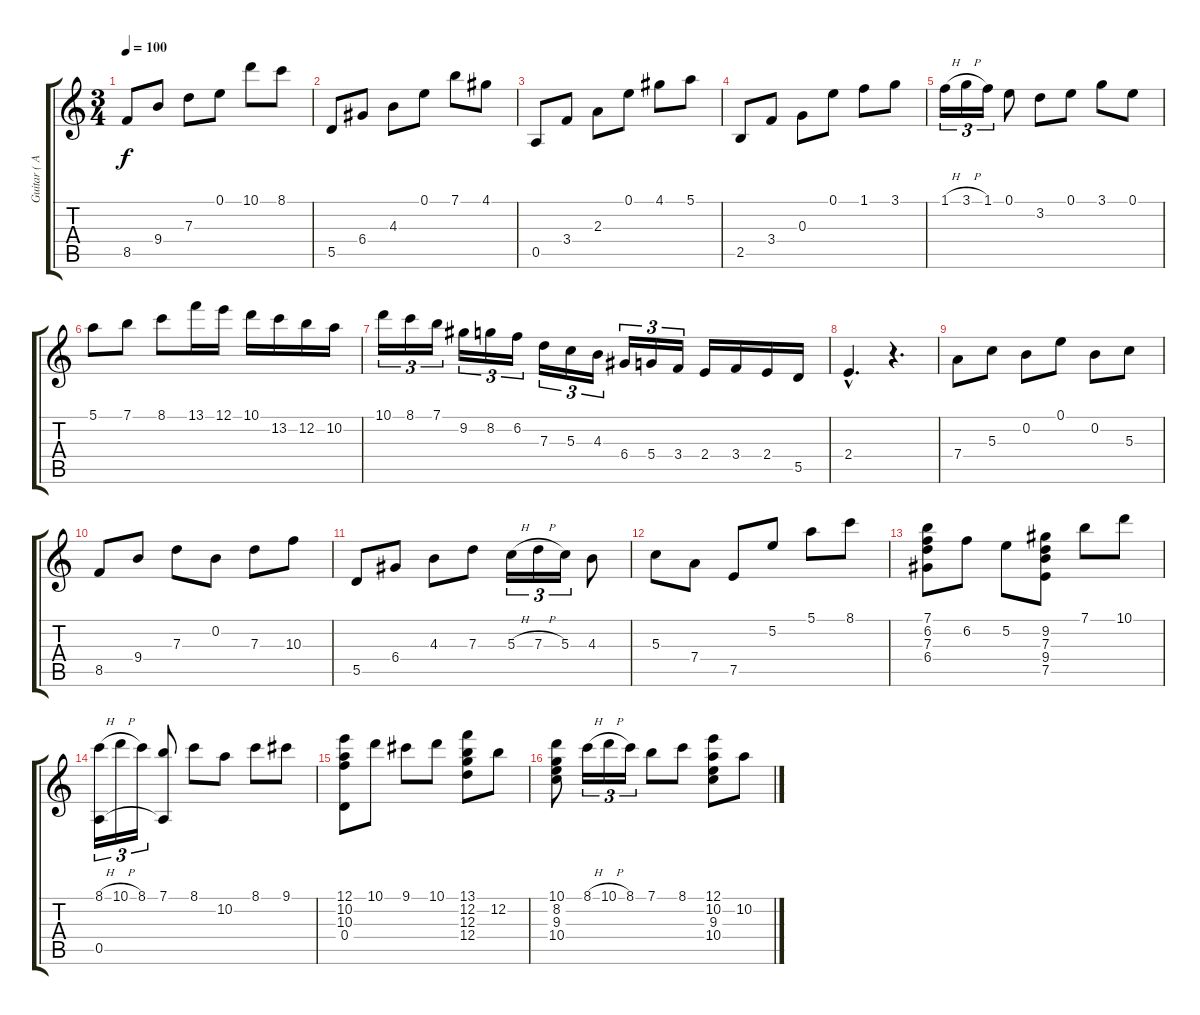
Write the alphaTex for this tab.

\track ("Guitar ( Accoustic Nylon)" "Guitar ( A") {instrument acousticguitarnylon}
\staff {score tabs}
\tuning (E4 B3 G3 D3 A2 E2) {hide}
\ts (3 4)
\tempo 100
\clef g2
\ks c
8.5.8{dy f} 9.4.8 7.3.8 0.1.8 10.1.8 8.1.8 |
5.5.8 6.4.8 4.3.8 0.1.8 7.1.8 4.1.8 |
0.5.8 3.4.8 2.3.8 0.1.8 4.1.8 5.1.8 |
2.5.8 3.4.8 0.3.8 0.1.8 1.1.8 3.1.8 |
1.1{h}.16{tu (3 2)} 3.1{h}.16{tu (3 2)} 1.1.16{tu (3 2)} 0.1.8 3.2.8 0.1.8 3.1.8 0.1.8 |
5.1.8 7.1.8 8.1.8 13.1.16 12.1.16 10.1.16 13.2.16 12.2.16 10.2.16 |
10.1.16{tu (3 2)} 8.1.16{tu (3 2)} 7.1.16{tu (3 2)} 9.2.16{tu (3 2)} 8.2.16{tu (3 2)} 6.2.16{tu (3 2)} 7.3.16{tu (3 2)} 5.3.16{tu (3 2)} 4.3.16{tu (3 2)} 6.4.16{tu (3 2)} 5.4.16{tu (3 2)} 3.4.16{tu (3 2)} 2.4.16 3.4.16 2.4.16 5.5.16 |
2.4{hac}.4{d} r.4{d} |
\section ("" "")
7.4.8 5.3.8 0.2.8 0.1.8 0.2.8 5.3.8 |
8.5.8 9.4.8 7.3.8 0.2.8 7.3.8 10.3.8 |
5.5.8 6.4.8 4.3.8 7.3.8 5.3{h}.16{tu (3 2)} 7.3{h}.16{tu (3 2)} 5.3.16{tu (3 2)} 4.3.8 |
5.3.8 7.4.8 7.5.8 5.2.8 5.1.8 8.1.8 |
(7.1 6.2 7.3 6.4).8 6.2.8 5.2.8 (9.2 7.3 9.4 7.5).8 7.1.8 10.1.8 |
(8.1{h} 0.5).16{tu (3 2)} 10.1{h}.16{tu (3 2)} 8.1.16{tu (3 2)} (7.1 0.5{t}).8 8.1.8 10.2.8 8.1.8 9.1.8 |
(12.1 10.2 10.3 0.4).8 10.1.8 9.1.8 10.1.8 (13.1 12.2 12.3 12.4).8 12.2.8 |
(10.1 8.2 9.3 10.4).8 8.1{h}.16{tu (3 2)} 10.1{h}.16{tu (3 2)} 8.1.16{tu (3 2)} 7.1.8 8.1.8 (12.1 10.2 9.3 10.4).8 10.2.8
